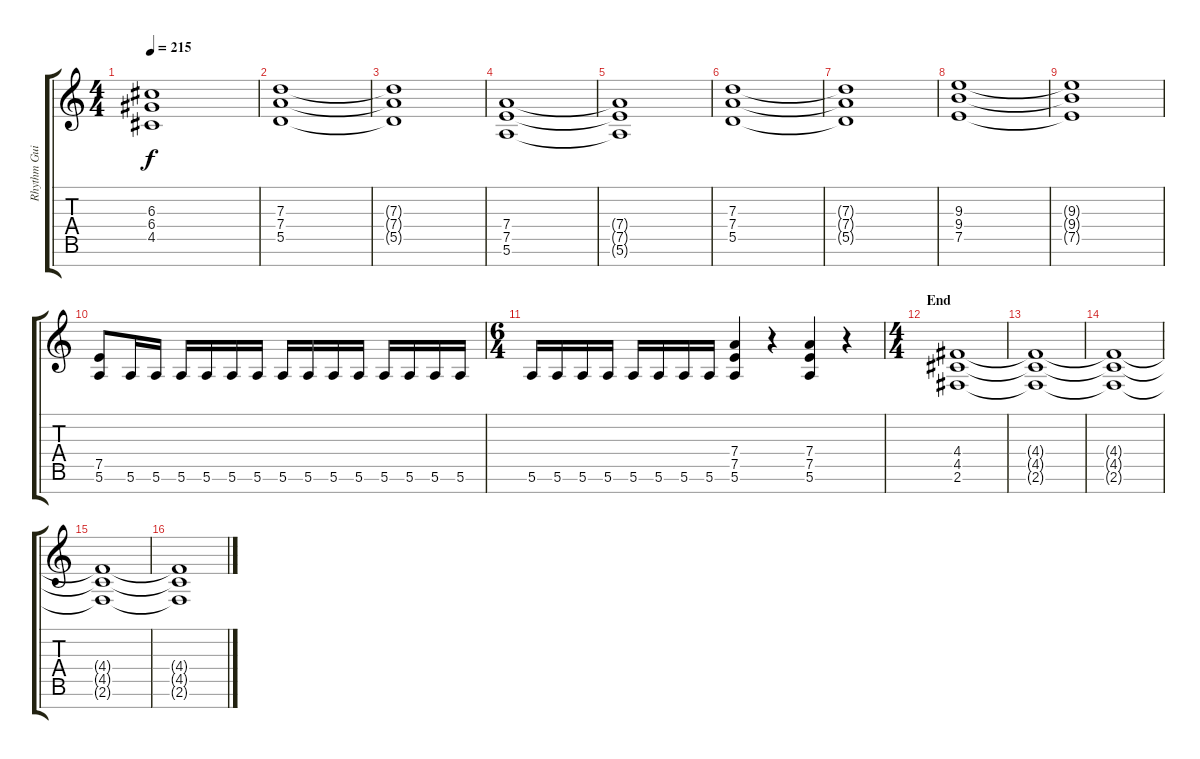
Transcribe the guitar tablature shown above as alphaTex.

\track ("Rhythm Guitar 2" "Rhythm Gui") {instrument overdrivenguitar}
\staff {score tabs}
\tuning (E4 B3 G3 D3 A2 E2 B1) {hide}
\ts (4 4)
\tempo 215
\clef g2
\ks c
(6.3{t} 6.4{t} 4.5{t}).1{dy f} |
(7.3 7.4 5.5).1 |
(7.3{t} 7.4{t} 5.5{t}).1 |
(7.4 7.5 5.6).1 |
(7.4{t} 7.5{t} 5.6{t}).1 |
(7.3 7.4 5.5).1 |
(7.3{t} 7.4{t} 5.5{t}).1 |
(9.3 9.4 7.5).1 |
(9.3{t} 9.4{t} 7.5{t}).1 |
(7.5 5.6).8 5.6.16 5.6.16 5.6.16 5.6.16 5.6.16 5.6.16 5.6.16 5.6.16 5.6.16 5.6.16 5.6.16 5.6.16 5.6.16 5.6.16 |
\ts (6 4)
5.6.16 5.6.16 5.6.16 5.6.16 5.6.16 5.6.16 5.6.16 5.6.16 (7.4 7.5 5.6).4 r.4 (7.4 7.5 5.6).4 r.4 |
\ts (4 4)
\section ("" "End")
(4.4 4.5 2.6).1 |
(4.4{t} 4.5{t} 2.6{t}).1{volume 12} |
(4.4{t} 4.5{t} 2.6{t}).1{volume 10} |
(4.4{t} 4.5{t} 2.6{t}).1{volume 8} |
(4.4{t} 4.5{t} 2.6{t}).1{volume 6}
